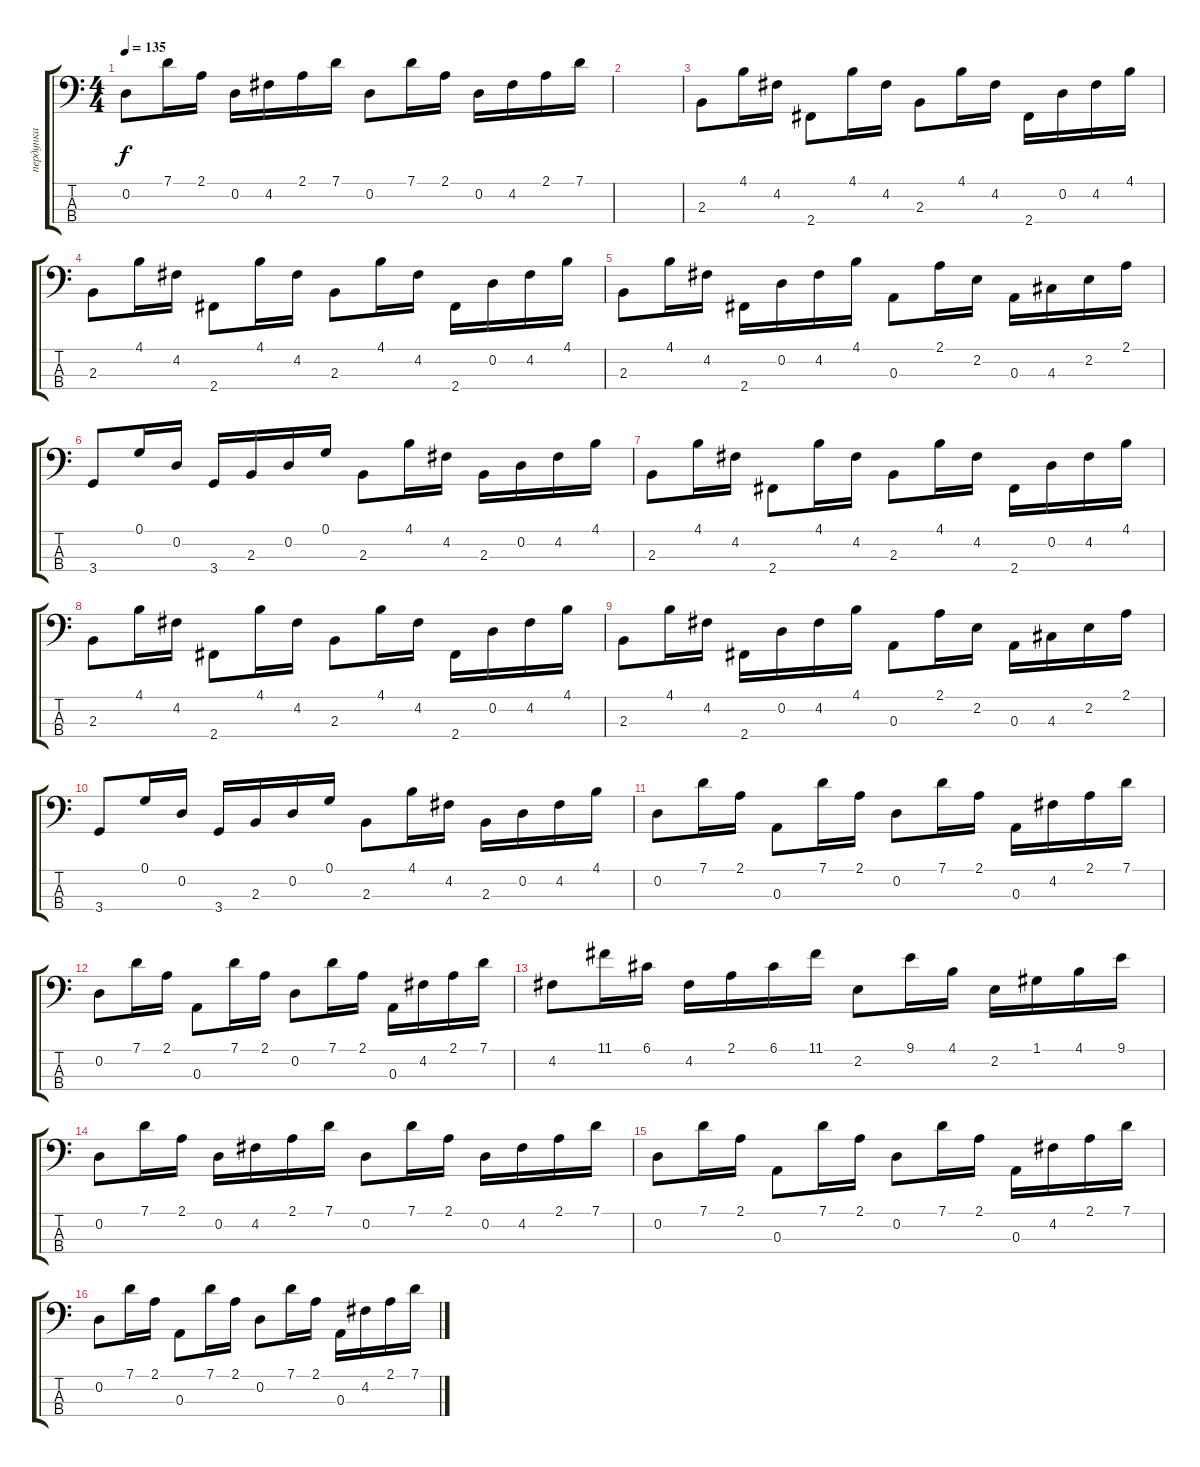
\track ("пердунка" "пердунка") {instrument synthbass1}
\staff {score tabs}
\tuning (G2 D2 A1 E1) {hide}
\ts (4 4)
\tempo 135
\clef f4
\ks c
0.2.8{dy f} 7.1.16 2.1.16 0.2.16 4.2.16 2.1.16 7.1.16 0.2.8 7.1.16 2.1.16 0.2.16 4.2.16 2.1.16 7.1.16 |
|
2.3.8 4.1.16 4.2.16 2.4.8 4.1.16 4.2.16 2.3.8 4.1.16 4.2.16 2.4.16 0.2.16 4.2.16 4.1.16 |
2.3.8 4.1.16 4.2.16 2.4.8 4.1.16 4.2.16 2.3.8 4.1.16 4.2.16 2.4.16 0.2.16 4.2.16 4.1.16 |
2.3.8 4.1.16 4.2.16 2.4.16 0.2.16 4.2.16 4.1.16 0.3.8 2.1.16 2.2.16 0.3.16 4.3.16 2.2.16 2.1.16 |
3.4.8 0.1.16 0.2.16 3.4.16 2.3.16 0.2.16 0.1.16 2.3.8 4.1.16 4.2.16 2.3.16 0.2.16 4.2.16 4.1.16 |
2.3.8 4.1.16 4.2.16 2.4.8 4.1.16 4.2.16 2.3.8 4.1.16 4.2.16 2.4.16 0.2.16 4.2.16 4.1.16 |
2.3.8 4.1.16 4.2.16 2.4.8 4.1.16 4.2.16 2.3.8 4.1.16 4.2.16 2.4.16 0.2.16 4.2.16 4.1.16 |
2.3.8 4.1.16 4.2.16 2.4.16 0.2.16 4.2.16 4.1.16 0.3.8 2.1.16 2.2.16 0.3.16 4.3.16 2.2.16 2.1.16 |
3.4.8 0.1.16 0.2.16 3.4.16 2.3.16 0.2.16 0.1.16 2.3.8 4.1.16 4.2.16 2.3.16 0.2.16 4.2.16 4.1.16 |
0.2.8 7.1.16 2.1.16 0.3.8 7.1.16 2.1.16 0.2.8 7.1.16 2.1.16 0.3.16 4.2.16 2.1.16 7.1.16 |
0.2.8 7.1.16 2.1.16 0.3.8 7.1.16 2.1.16 0.2.8 7.1.16 2.1.16 0.3.16 4.2.16 2.1.16 7.1.16 |
4.2.8 11.1.16 6.1.16 4.2.16 2.1.16 6.1.16 11.1.16 2.2.8 9.1.16 4.1.16 2.2.16 1.1.16 4.1.16 9.1.16 |
0.2.8 7.1.16 2.1.16 0.2.16 4.2.16 2.1.16 7.1.16 0.2.8 7.1.16 2.1.16 0.2.16 4.2.16 2.1.16 7.1.16 |
0.2.8 7.1.16 2.1.16 0.3.8 7.1.16 2.1.16 0.2.8 7.1.16 2.1.16 0.3.16 4.2.16 2.1.16 7.1.16 |
0.2.8 7.1.16 2.1.16 0.3.8 7.1.16 2.1.16 0.2.8 7.1.16 2.1.16 0.3.16 4.2.16 2.1.16 7.1.16
